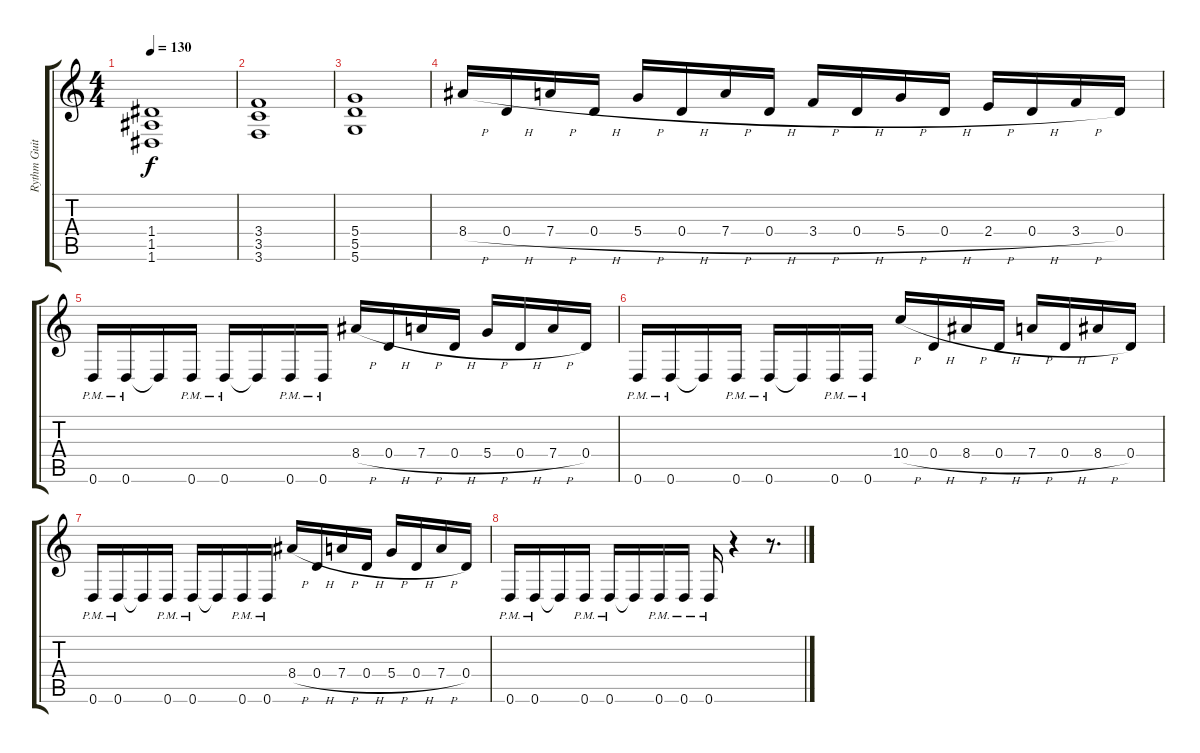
\track ("Rythm Guitar" "Rythm Guit") {instrument distortionguitar}
\staff {score tabs}
\tuning (E4 B3 G3 D3 A2 D2) {hide}
\ts (4 4)
\tempo 130
\clef g2
\ks c
(1.4 1.5 1.6).1{dy f} |
(3.4 3.5 3.6).1 |
(5.4 5.5 5.6).1 |
8.4{h}.16 0.4{h}.16 7.4{h}.16 0.4{h}.16 5.4{h}.16 0.4{h}.16 7.4{h}.16 0.4{h}.16 3.4{h}.16 0.4{h}.16 5.4{h}.16 0.4{h}.16 2.4{h}.16 0.4{h}.16 3.4{h}.16 0.4.16 |
0.6{pm}.16 0.6{pm}.16 0.6{t}.16 0.6{pm}.16 0.6{pm}.16 0.6{t}.16 0.6{pm}.16 0.6{pm}.16 8.4{h}.16 0.4{h}.16 7.4{h}.16 0.4{h}.16 5.4{h}.16 0.4{h}.16 7.4{h}.16 0.4.16 |
0.6{pm}.16 0.6{pm}.16 0.6{t}.16 0.6{pm}.16 0.6{pm}.16 0.6{t}.16 0.6{pm}.16 0.6{pm}.16 10.4{h}.16 0.4{h}.16 8.4{h}.16 0.4{h}.16 7.4{h}.16 0.4{h}.16 8.4{h}.16 0.4.16 |
0.6{pm}.16 0.6{pm}.16 0.6{t}.16 0.6{pm}.16 0.6{pm}.16 0.6{t}.16 0.6{pm}.16 0.6{pm}.16 8.4{h}.16 0.4{h}.16 7.4{h}.16 0.4{h}.16 5.4{h}.16 0.4{h}.16 7.4{h}.16 0.4.16 |
0.6{pm}.16 0.6{pm}.16 0.6{t}.16 0.6{pm}.16 0.6{pm}.16 0.6{t}.16 0.6{pm}.16 0.6{pm}.16 0.6{pm}.16 r.4 r.8{d}
